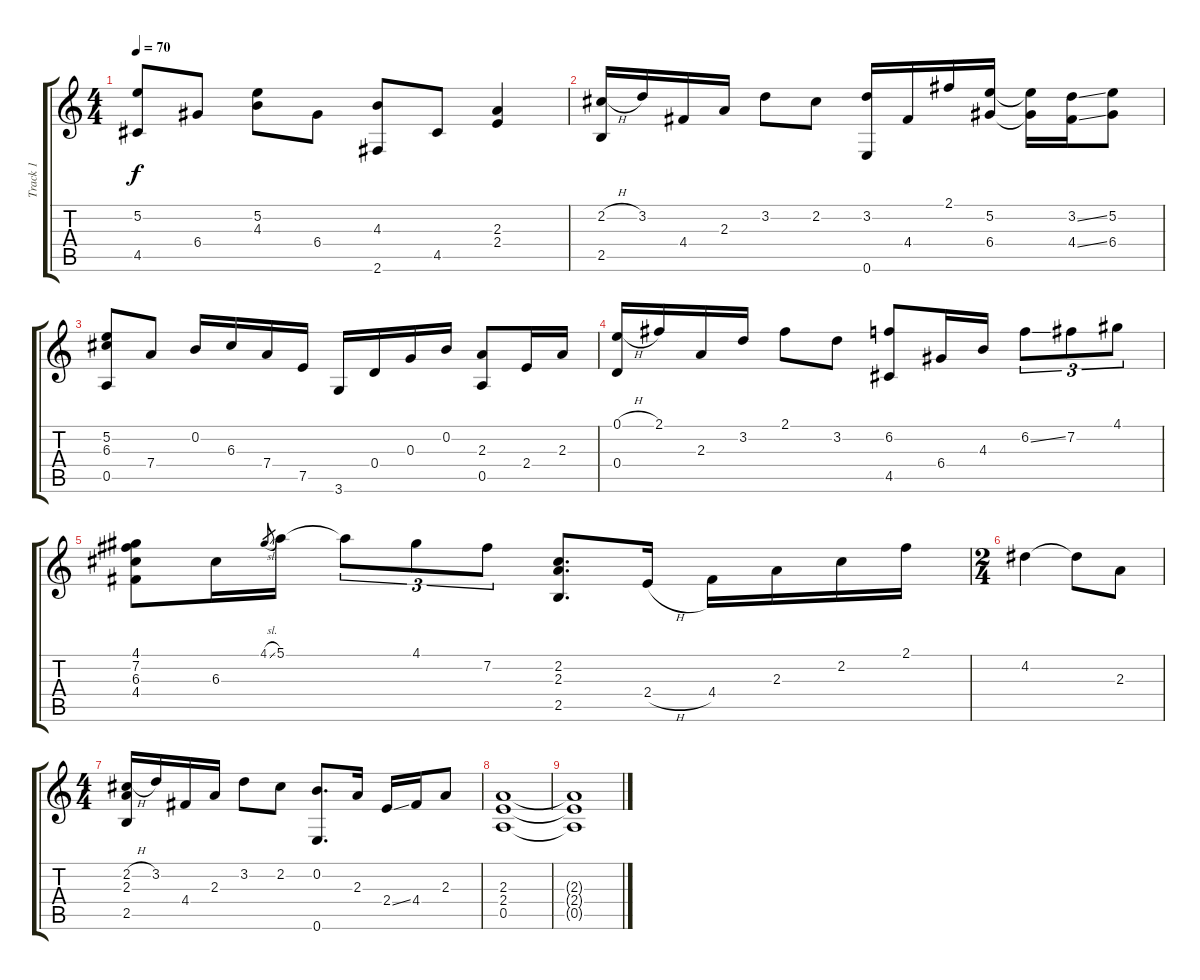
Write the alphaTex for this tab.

\track ("Track 1" "Track 1") {instrument acousticguitarsteel}
\staff {score tabs}
\tuning (E4 B3 G3 D3 A2 E2) {hide}
\ts (4 4)
\tempo 70
\clef g2
\ks c
(5.2 4.5).8{dy f} 6.4.8 (5.2 4.3).8 6.4.8 (4.3 2.6).8 4.5.8 (2.3 2.4).4 |
(2.2{h} 2.5).16 3.2.16 4.4.16 2.3.16 3.2.8 2.2.8 (3.2 0.6).16 4.4.16 2.1.16 (5.2 6.4).16 (5.2{t} 6.4{t}).16 (3.2{ss} 4.4{ss}).16 (5.2 6.4).8 |
(5.2 6.3 0.5).8 7.4.8 0.2.16 6.3.16 7.4.16 7.5.16 3.6.16 0.4.16 0.3.16 0.2.16 (2.3 0.5).8 2.4.16 2.3.16 |
(0.1{h} 0.4).16 2.1.16 2.3.16 3.2.16 2.1.8 3.2.8 (6.2 4.5).8 6.4.16 4.3.16 6.2{ss}.8{tu (3 2)} 7.2.8{tu (3 2)} 4.1.8{tu (3 2)} |
(4.1 7.2 6.3 4.4).8 6.3.16 4.1{sl}.8{gr} 5.1.16 5.1{t}.8{tu (3 2)} 4.1.8{tu (3 2)} 7.2.8{tu (3 2)} (2.2 2.3 2.5).8{d} 2.4{h}.16 4.4.16 2.3.16 2.2.16 2.1.16 |
\ts (2 4)
4.2.4 4.2{t}.8 2.3.8 |
\ts (4 4)
(2.2{h} 2.3 2.5).16 3.2.16 4.4.16 2.3.16 3.2.8 2.2.8 (0.2 0.6).8{d} 2.3.16 2.4{ss}.16 4.4.16 2.3.8 |
(2.3 2.4 0.5).1 |
(2.3{t} 2.4{t} 0.5{t}).1
